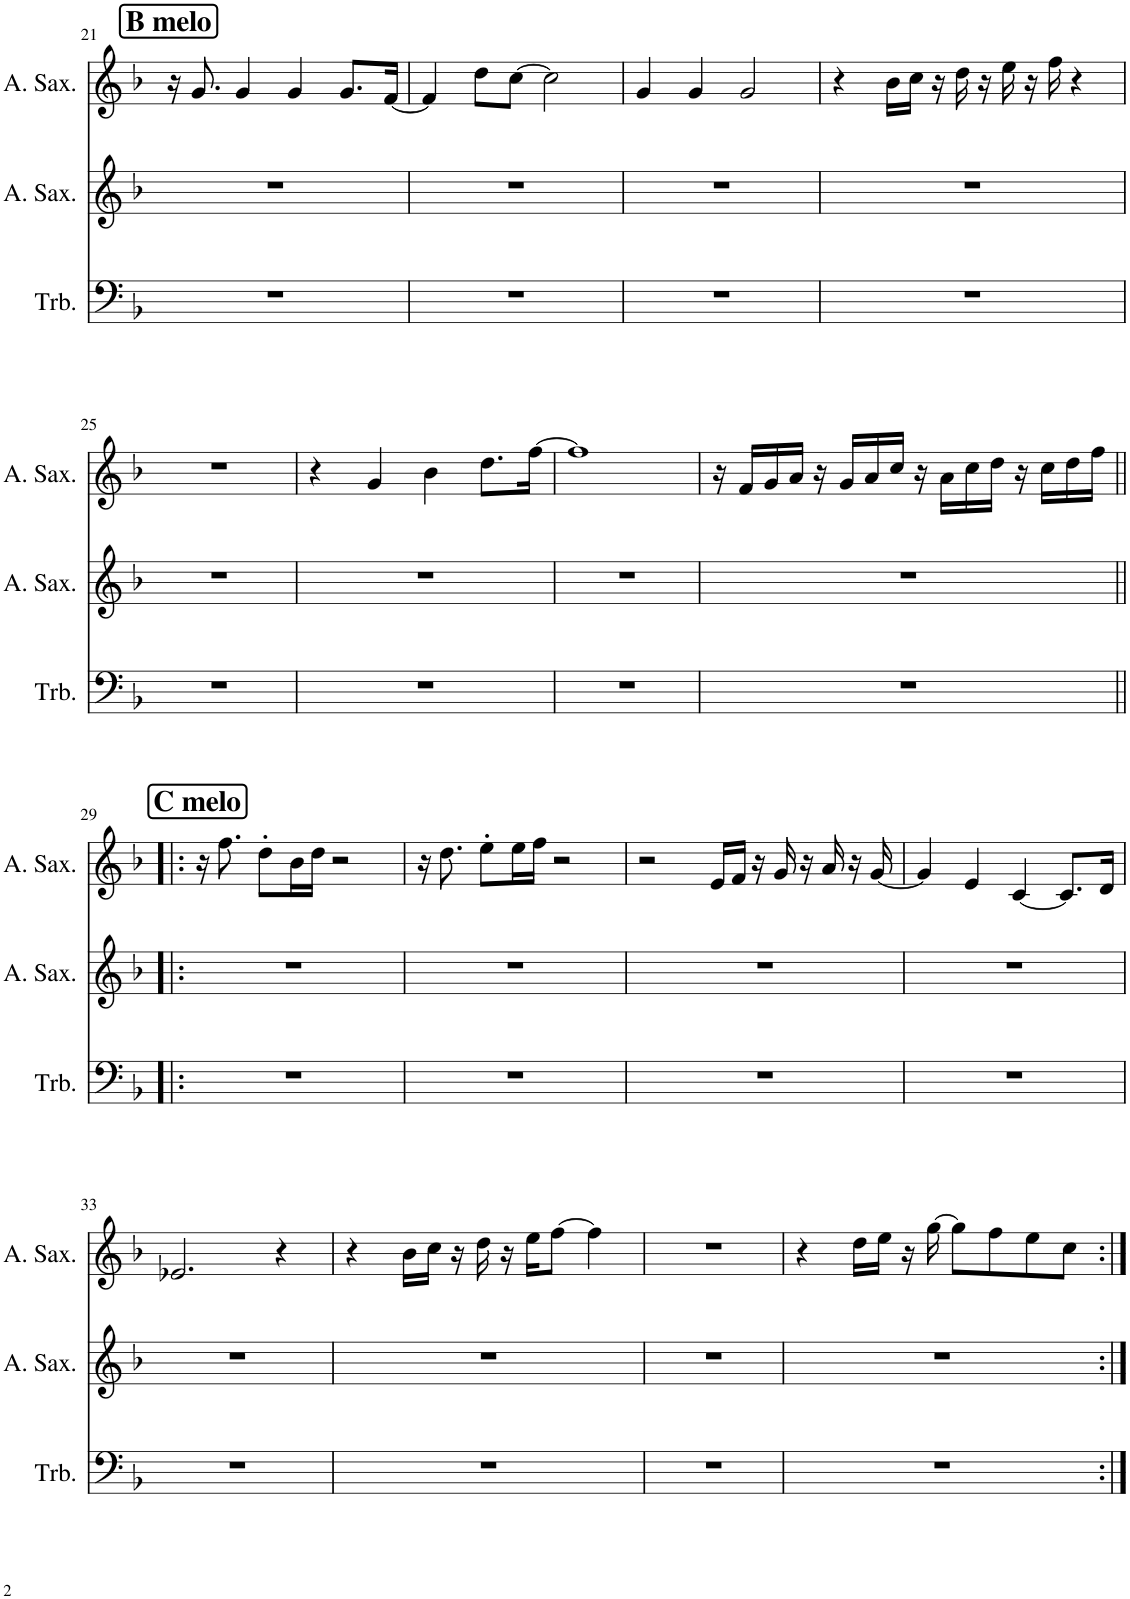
**kern	**kern	**kern
*part3	*part2	*part1
*staff3	*staff2	*staff1
*I"Trombone	*I"Alto Saxophone	*I"Alto Saxophone
*I'Trb.	*I'A. Sax.	*I'A. Sax.
!!LO:PB:g=z
*clefF4	*clefG2	*clefG2
*	*ITrd5c9	*ITrd5c9
*k[b-]	*k[b-]	*k[b-]
*M4/4	*M4/4	*M4/4
=21	=21	=21
!	!	!LO:TX:a:B:t=B melo
1r	1r	16r
.	.	8.g/
.	.	4g/
.	.	4g/
.	.	8.g/L
.	.	[16f/Jk
=22	=22	=22
1r	1r	4f/]
.	.	8dd\L
.	.	[8cc\J
.	.	2cc\]
=23	=23	=23
1r	1r	4g/
.	.	4g/
.	.	2g/
=24	=24	=24
1r	1r	4r
.	.	16b-\LL
.	.	16cc\JJ
.	.	16r
.	.	16dd\
.	.	16r
.	.	16ee\
.	.	16r
.	.	16ff\
.	.	4r
!!LO:LB:g=z
=25	=25	=25
1r	1r	1r
=26	=26	=26
1r	1r	4r
.	.	4g/
.	.	4b-\
.	.	8.dd\L
.	.	[16ff\Jk
=27	=27	=27
1r	1r	1ff]
=28	=28	=28
1r	1r	16r
.	.	16f/LL
.	.	16g/
.	.	16a/JJ
.	.	16r
.	.	16g/LL
.	.	16a/
.	.	16cc/JJ
.	.	16r
.	.	16a\LL
.	.	16cc\
.	.	16dd\JJ
.	.	16r
.	.	16cc\LL
.	.	16dd\
.	.	16ff\JJ
!!LO:LB:g=z
=29!|:	=29!|:	=29!|:
!	!	!LO:TX:a:B:t=C melo
1r	1r	16r
.	.	8.ff\
.	.	8dd'\L
.	.	16b-\L
.	.	16dd\JJ
.	.	2r
=30	=30	=30
1r	1r	16r
.	.	8.dd\
.	.	8ee'\L
.	.	16ee\L
.	.	16ff\JJ
.	.	2r
=31	=31	=31
1r	1r	2r
.	.	16e/LL
.	.	16f/JJ
.	.	16r
.	.	16g/
.	.	16r
.	.	16a/
.	.	16r
.	.	[16g/
=32	=32	=32
1r	1r	4g/]
.	.	4e/
.	.	[4c/
.	.	8.c/L]
.	.	16d/Jk
!!LO:LB:g=z
=33	=33	=33
1r	1r	2.e-X/
.	.	4r
=34	=34	=34
1r	1r	4r
.	.	16b-\LL
.	.	16cc\JJ
.	.	16r
.	.	16dd\
.	.	16r
.	.	16ee\KL
.	.	[8ff\J
.	.	4ff\]
=35	=35	=35
1r	1r	1r
=36	=36	=36
1r	1r	4r
.	.	16dd\LL
.	.	16ee\JJ
.	.	16r
.	.	[16gg\
.	.	8gg\L]
.	.	8ff\
.	.	8ee\
.	.	8cc\J
=:|!	=:|!	=:|!
*-	*-	*-
